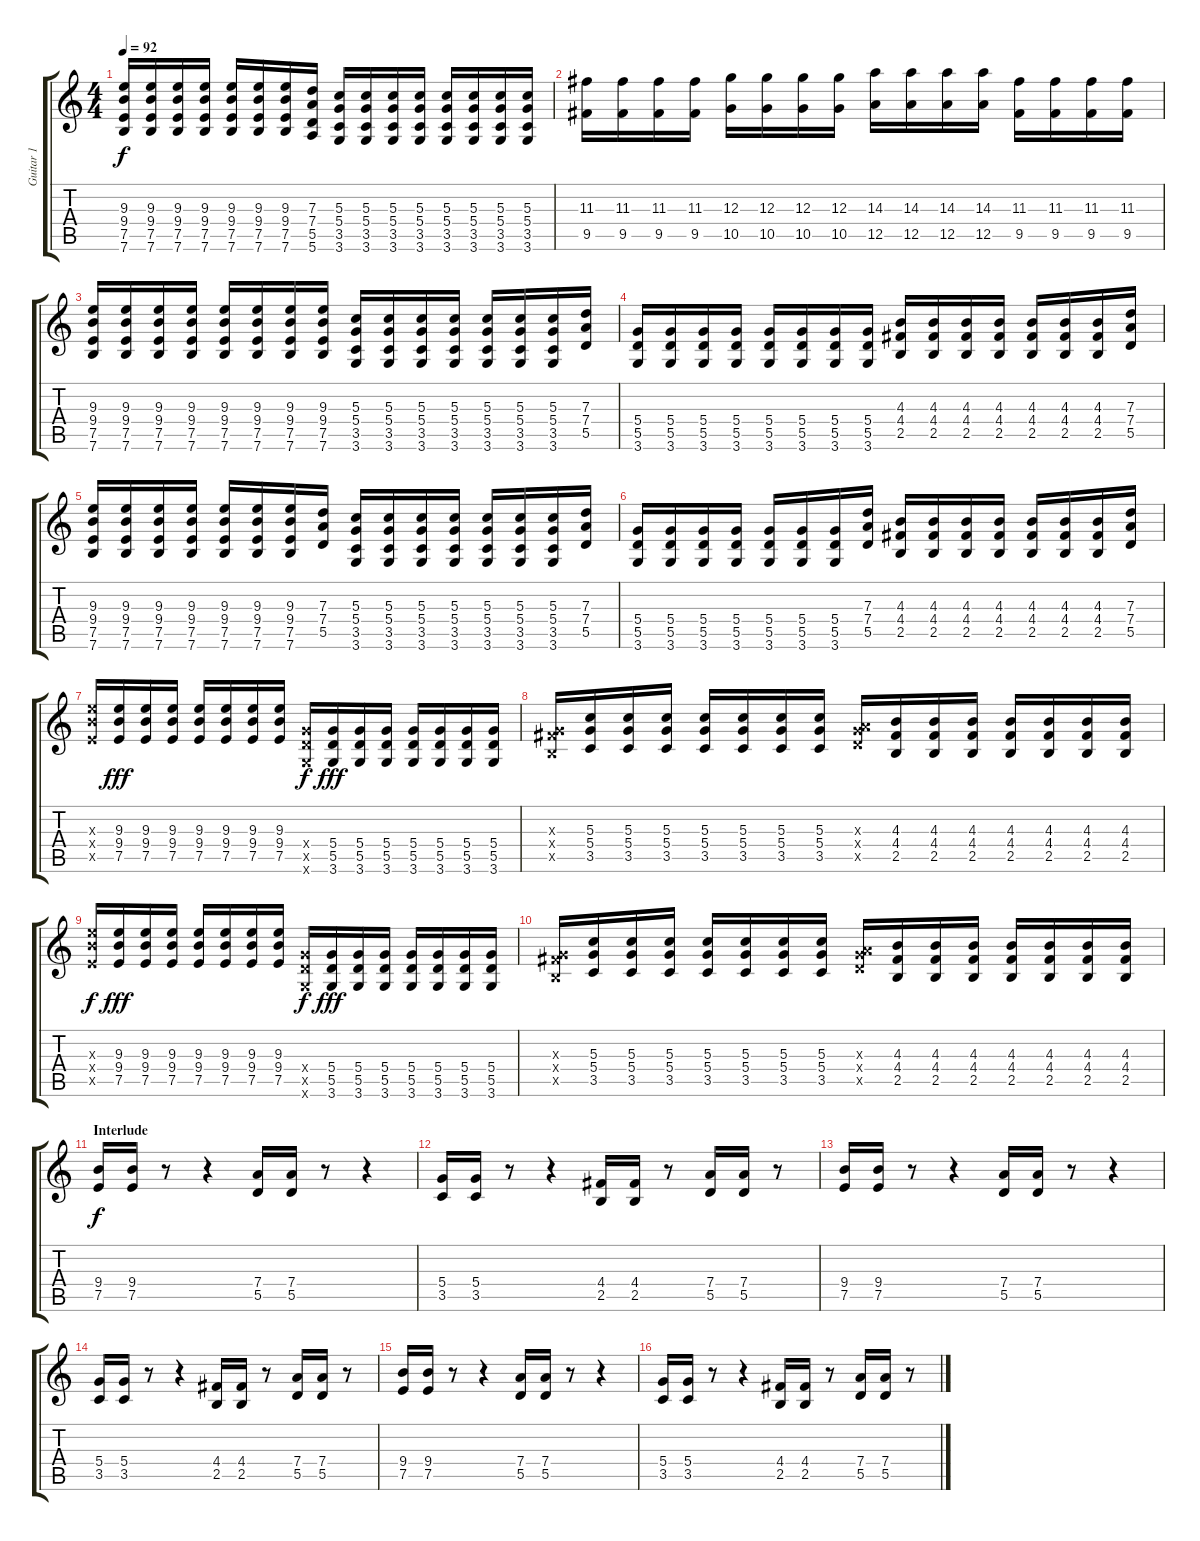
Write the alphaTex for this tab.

\track ("Guitar 1" "Guitar 1") {instrument overdrivenguitar}
\staff {score tabs}
\tuning (E4 B3 G3 D3 A2 E2) {hide}
\ts (4 4)
\tempo 92
\clef g2
\ks c
(9.3 9.4 7.5 7.6).16{dy f} (9.3 9.4 7.5 7.6).16 (9.3 9.4 7.5 7.6).16 (9.3 9.4 7.5 7.6).16 (9.3 9.4 7.5 7.6).16 (9.3 9.4 7.5 7.6).16 (9.3 9.4 7.5 7.6).16 (7.3 7.4 5.5 5.6).16 (5.3 5.4 3.5 3.6).16 (5.3 5.4 3.5 3.6).16 (5.3 5.4 3.5 3.6).16 (5.3 5.4 3.5 3.6).16 (5.3 5.4 3.5 3.6).16 (5.3 5.4 3.5 3.6).16 (5.3 5.4 3.5 3.6).16 (5.3 5.4 3.5 3.6).16 |
(11.3 9.5).16 (11.3 9.5).16 (11.3 9.5).16 (11.3 9.5).16 (12.3 10.5).16 (12.3 10.5).16 (12.3 10.5).16 (12.3 10.5).16 (14.3 12.5).16 (14.3 12.5).16 (14.3 12.5).16 (14.3 12.5).16 (11.3 9.5).16 (11.3 9.5).16 (11.3 9.5).16 (11.3 9.5).16 |
(9.3 9.4 7.5 7.6).16 (9.3 9.4 7.5 7.6).16 (9.3 9.4 7.5 7.6).16 (9.3 9.4 7.5 7.6).16 (9.3 9.4 7.5 7.6).16 (9.3 9.4 7.5 7.6).16 (9.3 9.4 7.5 7.6).16 (9.3 9.4 7.5 7.6).16 (5.3 5.4 3.5 3.6).16 (5.3 5.4 3.5 3.6).16 (5.3 5.4 3.5 3.6).16 (5.3 5.4 3.5 3.6).16 (5.3 5.4 3.5 3.6).16 (5.3 5.4 3.5 3.6).16 (5.3 5.4 3.5 3.6).16 (7.3 7.4 5.5).16 |
(5.4 5.5 3.6).16 (5.4 5.5 3.6).16 (5.4 5.5 3.6).16 (5.4 5.5 3.6).16 (5.4 5.5 3.6).16 (5.4 5.5 3.6).16 (5.4 5.5 3.6).16 (5.4 5.5 3.6).16 (4.3 4.4 2.5).16 (4.3 4.4 2.5).16 (4.3 4.4 2.5).16 (4.3 4.4 2.5).16 (4.3 4.4 2.5).16 (4.3 4.4 2.5).16 (4.3 4.4 2.5).16 (7.3 7.4 5.5).16 |
(9.3 9.4 7.5 7.6).16 (9.3 9.4 7.5 7.6).16 (9.3 9.4 7.5 7.6).16 (9.3 9.4 7.5 7.6).16 (9.3 9.4 7.5 7.6).16 (9.3 9.4 7.5 7.6).16 (9.3 9.4 7.5 7.6).16 (7.3 7.4 5.5).16 (5.3 5.4 3.5 3.6).16 (5.3 5.4 3.5 3.6).16 (5.3 5.4 3.5 3.6).16 (5.3 5.4 3.5 3.6).16 (5.3 5.4 3.5 3.6).16 (5.3 5.4 3.5 3.6).16 (5.3 5.4 3.5 3.6).16 (7.3 7.4 5.5).16 |
(5.4 5.5 3.6).16 (5.4 5.5 3.6).16 (5.4 5.5 3.6).16 (5.4 5.5 3.6).16 (5.4 5.5 3.6).16 (5.4 5.5 3.6).16 (5.4 5.5 3.6).16 (7.3 7.4 5.5).16 (4.3 4.4 2.5).16 (4.3 4.4 2.5).16 (4.3 4.4 2.5).16 (4.3 4.4 2.5).16 (4.3 4.4 2.5).16 (4.3 4.4 2.5).16 (4.3 4.4 2.5).16 (7.3 7.4 5.5).16 |
(9.3{x} 9.4{x} 7.5{x}).16 (9.3 9.4 7.5).16{dy fff} (9.3 9.4 7.5).16 (9.3 9.4 7.5).16 (9.3 9.4 7.5).16 (9.3 9.4 7.5).16 (9.3 9.4 7.5).16 (9.3 9.4 7.5).16 (5.4{x} 5.5{x} 3.6{x}).16{dy f} (5.4 5.5 3.6).16{dy fff} (5.4 5.5 3.6).16 (5.4 5.5 3.6).16 (5.4 5.5 3.6).16 (5.4 5.5 3.6).16 (5.4 5.5 3.6).16 (5.4 5.5 3.6).16 |
(0.3{x} 4.4{x} 2.5{x}).16 (5.3 5.4 3.5).16 (5.3 5.4 3.5).16 (5.3 5.4 3.5).16 (5.3 5.4 3.5).16 (5.3 5.4 3.5).16 (5.3 5.4 3.5).16 (5.3 5.4 3.5).16 (0.3{x} 7.4{x} 5.5{x}).16 (4.3 4.4 2.5).16 (4.3 4.4 2.5).16 (4.3 4.4 2.5).16 (4.3 4.4 2.5).16 (4.3 4.4 2.5).16 (4.3 4.4 2.5).16 (4.3 4.4 2.5).16 |
(9.3{x} 9.4{x} 7.5{x}).16{dy f} (9.3 9.4 7.5).16{dy fff} (9.3 9.4 7.5).16 (9.3 9.4 7.5).16 (9.3 9.4 7.5).16 (9.3 9.4 7.5).16 (9.3 9.4 7.5).16 (9.3 9.4 7.5).16 (5.4{x} 5.5{x} 3.6{x}).16{dy f} (5.4 5.5 3.6).16{dy fff} (5.4 5.5 3.6).16 (5.4 5.5 3.6).16 (5.4 5.5 3.6).16 (5.4 5.5 3.6).16 (5.4 5.5 3.6).16 (5.4 5.5 3.6).16 |
(0.3{x} 4.4{x} 2.5{x}).16 (5.3 5.4 3.5).16 (5.3 5.4 3.5).16 (5.3 5.4 3.5).16 (5.3 5.4 3.5).16 (5.3 5.4 3.5).16 (5.3 5.4 3.5).16 (5.3 5.4 3.5).16 (0.3{x} 7.4{x} 5.5{x}).16 (4.3 4.4 2.5).16 (4.3 4.4 2.5).16 (4.3 4.4 2.5).16 (4.3 4.4 2.5).16 (4.3 4.4 2.5).16 (4.3 4.4 2.5).16 (4.3 4.4 2.5).16 |
\section ("" "Interlude")
(9.4 7.5).16{dy f} (9.4 7.5).16 r.8 r.4 (7.4 5.5).16 (7.4 5.5).16 r.8 r.4 |
(5.4 3.5).16 (5.4 3.5).16 r.8 r.4 (4.4 2.5).16 (4.4 2.5).16 r.8 (7.4 5.5).16 (7.4 5.5).16 r.8 |
(9.4 7.5).16 (9.4 7.5).16 r.8 r.4 (7.4 5.5).16 (7.4 5.5).16 r.8 r.4 |
(5.4 3.5).16 (5.4 3.5).16 r.8 r.4 (4.4 2.5).16 (4.4 2.5).16 r.8 (7.4 5.5).16 (7.4 5.5).16 r.8 |
(9.4 7.5).16 (9.4 7.5).16 r.8 r.4 (7.4 5.5).16 (7.4 5.5).16 r.8 r.4 |
(5.4 3.5).16 (5.4 3.5).16 r.8 r.4 (4.4 2.5).16 (4.4 2.5).16 r.8 (7.4 5.5).16 (7.4 5.5).16 r.8
